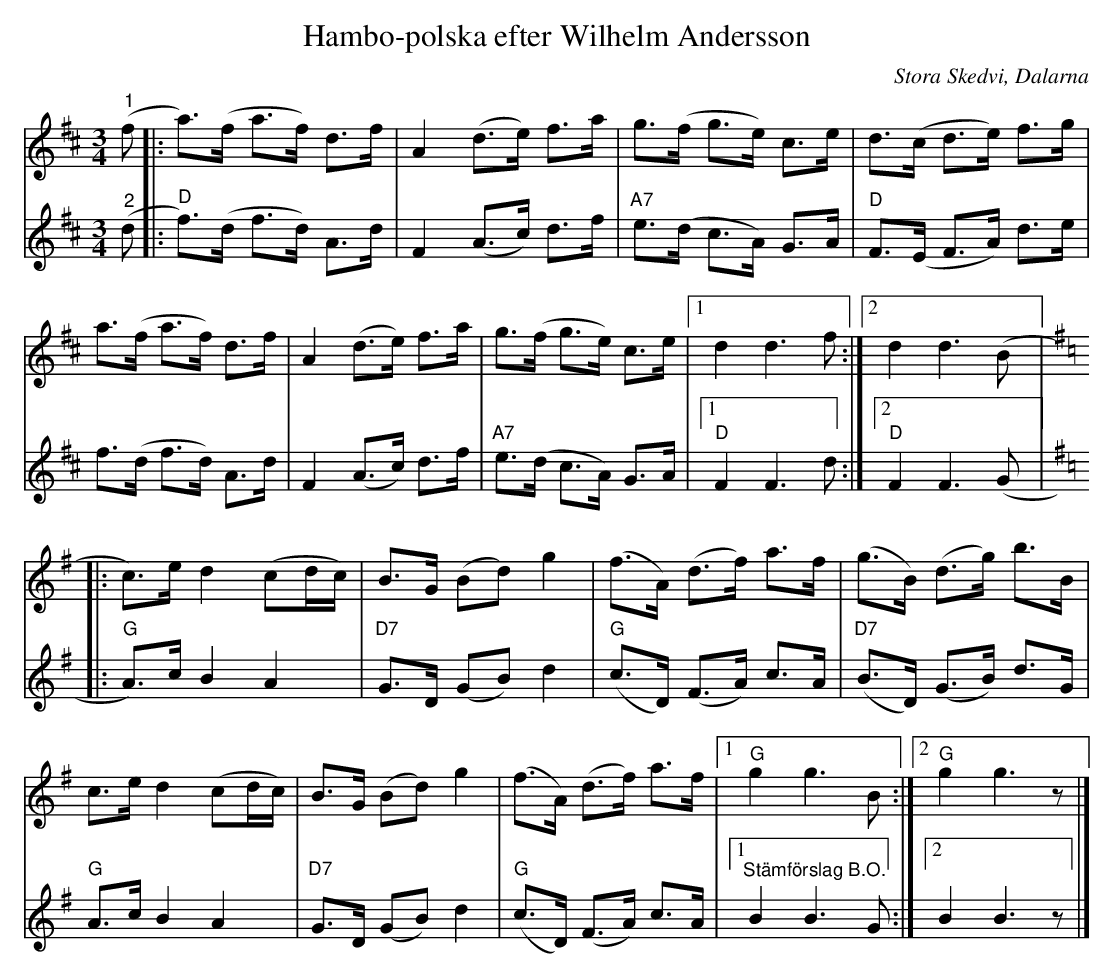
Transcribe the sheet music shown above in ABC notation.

X:1
T:Hambo-polska efter Wilhelm Andersson
O:Stora Skedvi, Dalarna
L:1/8
M:3/4
K:D
V:1
"^1" (f |: a>)(f a>f) d>f | A2 (d>e) f>a | g>(f g>e) c>e | d>(c d>e) f>g |
a>(f a>f) d>f | A2 (d>e) f>a | g>(f g>e) c>e |1 d2 d3 f :|2 d2 d3 (B |:
[K:G] c>)e d2 (cd/c/) | B>G (Bd) g2 | (f>A) (d>f) a>f | (g>B) (d>g) b>B |
c>e d2 (cd/c/) | B>G (Bd) g2 | (f>A) (d>f) a>f |1 "G" g2 g3 B :|2"G" g2 g3 z |]
V:2
"^2" (d |:"D" f>)(d f>d) A>d | F2 (A>c) d>f |"A7" e>(d c>A) G>A |"D" F>(E F>A) d>e |
f>(d f>d) A>d | F2 (A>c) d>f |"A7" e>(d c>A) G>A |1"D" F2 F3 d :|2"D" F2 F3 (G |:
[K:G]"G" A>)c B2 A2 |"D7" G>D (GB) d2 |"G" (c>D) (F>A) c>A |"D7" (B>D) (G>B) d>G |
"G" A>c B2 A2 |"D7" G>D (GB) d2 |"G" (c>D) (F>A) c>A |1"^Stämförslag B.O." B2 B3 G :|2 B2 B3 z |]
